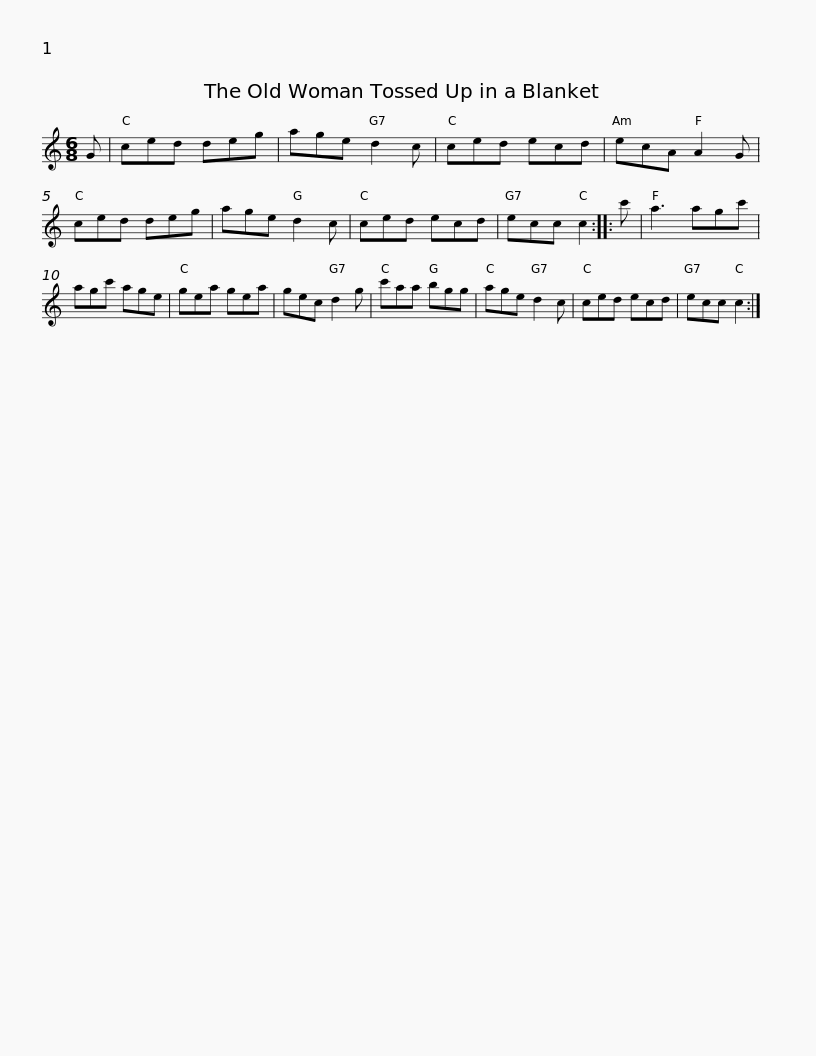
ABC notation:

X:1
L:1/8
M:6/8
I:linebreak $
K:C
V:1 treble
V:1
 G | ced deg | age d2 c | ced ecd | ecA A2 G | %5
 ced deg | age d2 c | ced ecd |$ ecc c2 :: c' | %10
 a3 agc' | agc' age | gea gea | gec d2 g | c'aa bgg | %15
 age d2 c |$ ced ecd | ecc c2 :| %18
